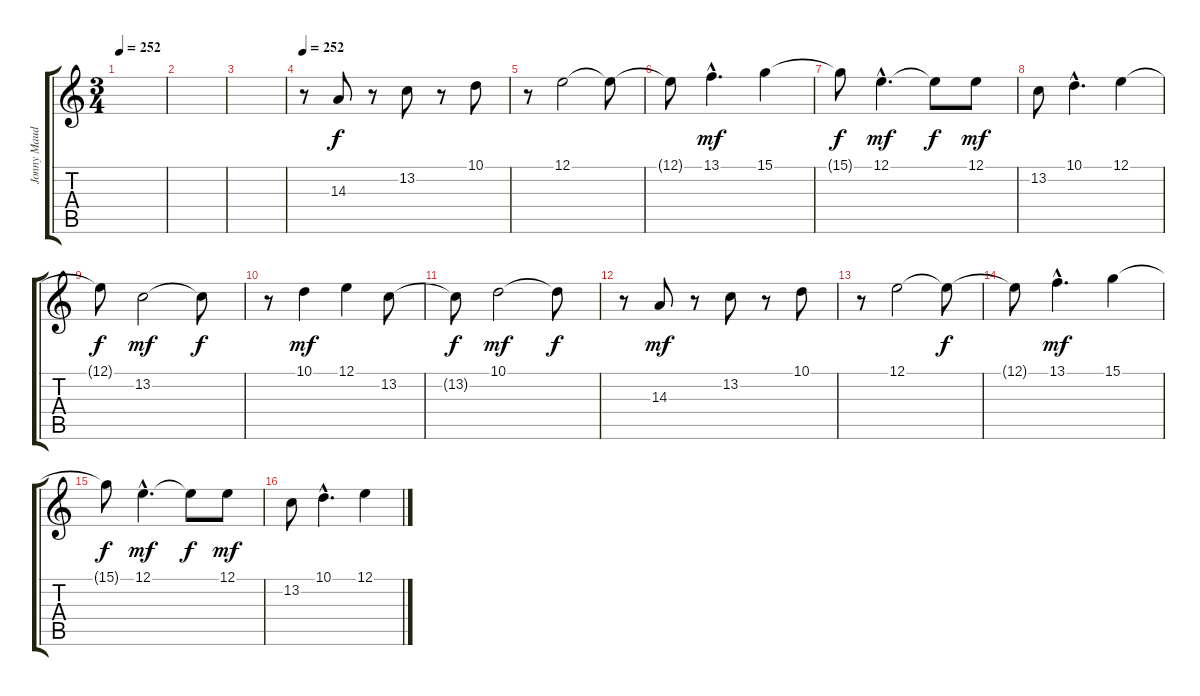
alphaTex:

\track ("Jonny Maudling (Brass)" "Jonny Maud") {instrument brasssection}
\staff {score tabs}
\tuning (E4 B3 G3 D3 A2 E2) {hide}
\ts (3 4)
\tempo 252
\clef g2
\ks c
|
|
|
\tempo 252
r.8 14.3.8 r.8 13.2.8 r.8 10.1.8 |
r.8 12.1.2 12.1{t}.8{dy f} |
12.1{t}.8 13.1{hac}.4{d dy mf} 15.1.4 |
15.1{t}.8{dy f} 12.1{hac}.4{d dy mf} 12.1{t}.8{dy f} 12.1.8{dy mf} |
13.2.8 10.1{hac}.4{d} 12.1.4 |
12.1{t}.8{dy f} 13.2.2{dy mf} 13.2{t}.8{dy f} |
r.8 10.1.4{dy mf} 12.1.4 13.2.8 |
13.2{t}.8{dy f} 10.1.2{dy mf} 10.1{t}.8{dy f} |
r.8 14.3.8{dy mf} r.8 13.2.8 r.8 10.1.8 |
r.8 12.1.2 12.1{t}.8{dy f} |
12.1{t}.8 13.1{hac}.4{d dy mf} 15.1.4 |
15.1{t}.8{dy f} 12.1{hac}.4{d dy mf} 12.1{t}.8{dy f} 12.1.8{dy mf} |
13.2.8 10.1{hac}.4{d} 12.1.4
